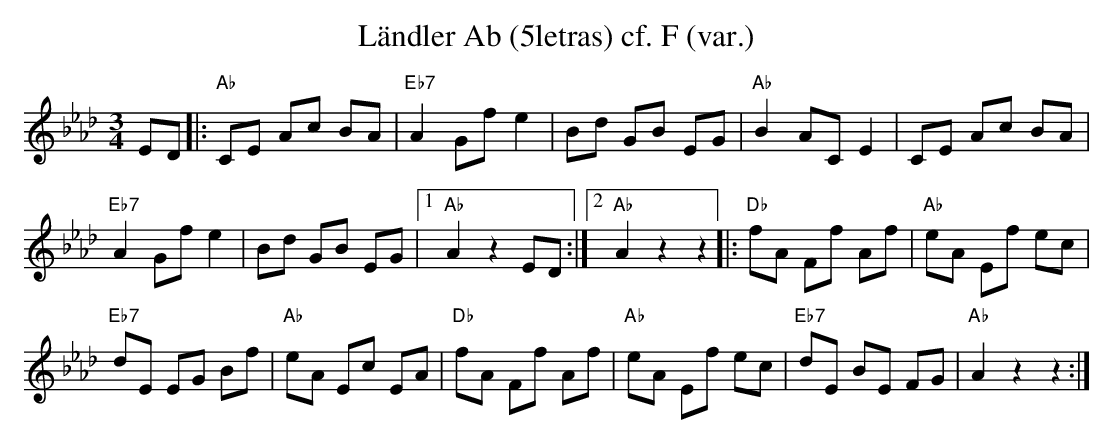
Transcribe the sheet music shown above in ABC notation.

X:1
T:L\"andler Ab (5letras) cf. F (var.)
M:3/4
L:1/8
K:Abmaj%%MIDI gchordon
ED |: "Ab"CE Ac BA | "Eb7"A2Gfe2 | Bd GB EG | "Ab"B2ACE2 | CE Ac BA |
"Eb7"A2Gfe2 | Bd GB EG |1 "Ab"A2z2ED :|2 "Ab"A2z2z2 |: "Db"fA Ff Af | "Ab"eA Ef ec |
"Eb7"dE EG Bf | "Ab"eA Ec EA | "Db"fA Ff Af | "Ab"eA Ef ec | "Eb7"dE BE FG | "Ab"A2z2z2 :|
